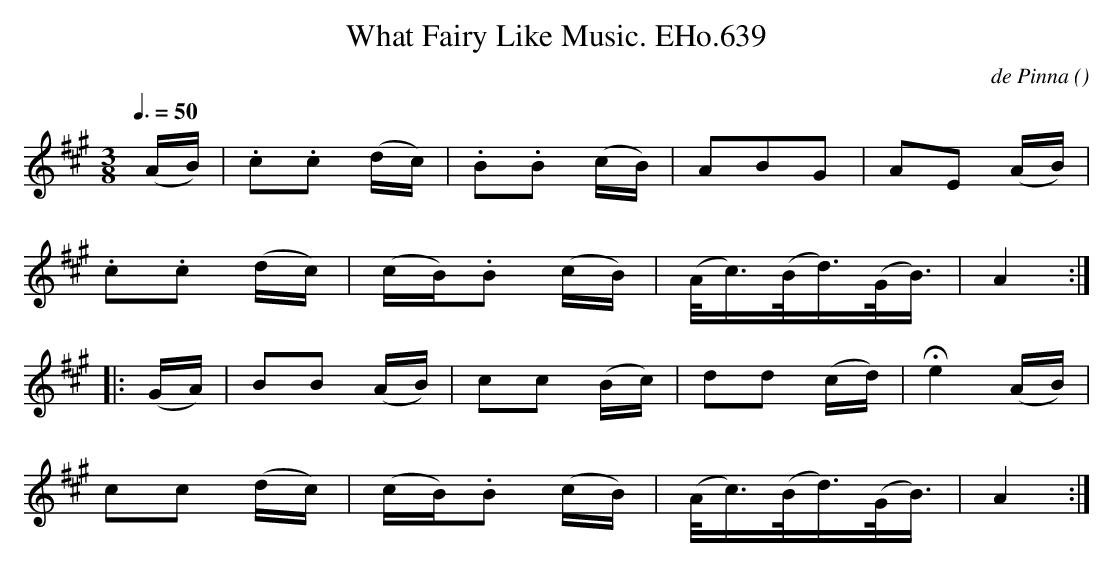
X:1
T:What Fairy Like Music. EHo.639
M:3/8
L:1/8
Q:3/8=50
C:de Pinna
O:
K:A
y(A/B/) | .c.c (d/c/) | .B.B (c/B/) | ABG | AE (A/B/) |
.c.c (d/c/) | (c/B/).B (c/B/) | (A/<c/)(B/<d/)(G/<B/) | A2 :|
|:(G/A/) | BB (A/B/) | cc (B/c/) | dd (c/d/) | !fermata!e2 (A/B/) |
cc (d/c/) | (c/B/).B (c/B/) | (A/<c/)(B/<d/)(G/<B/) | A2 :|
